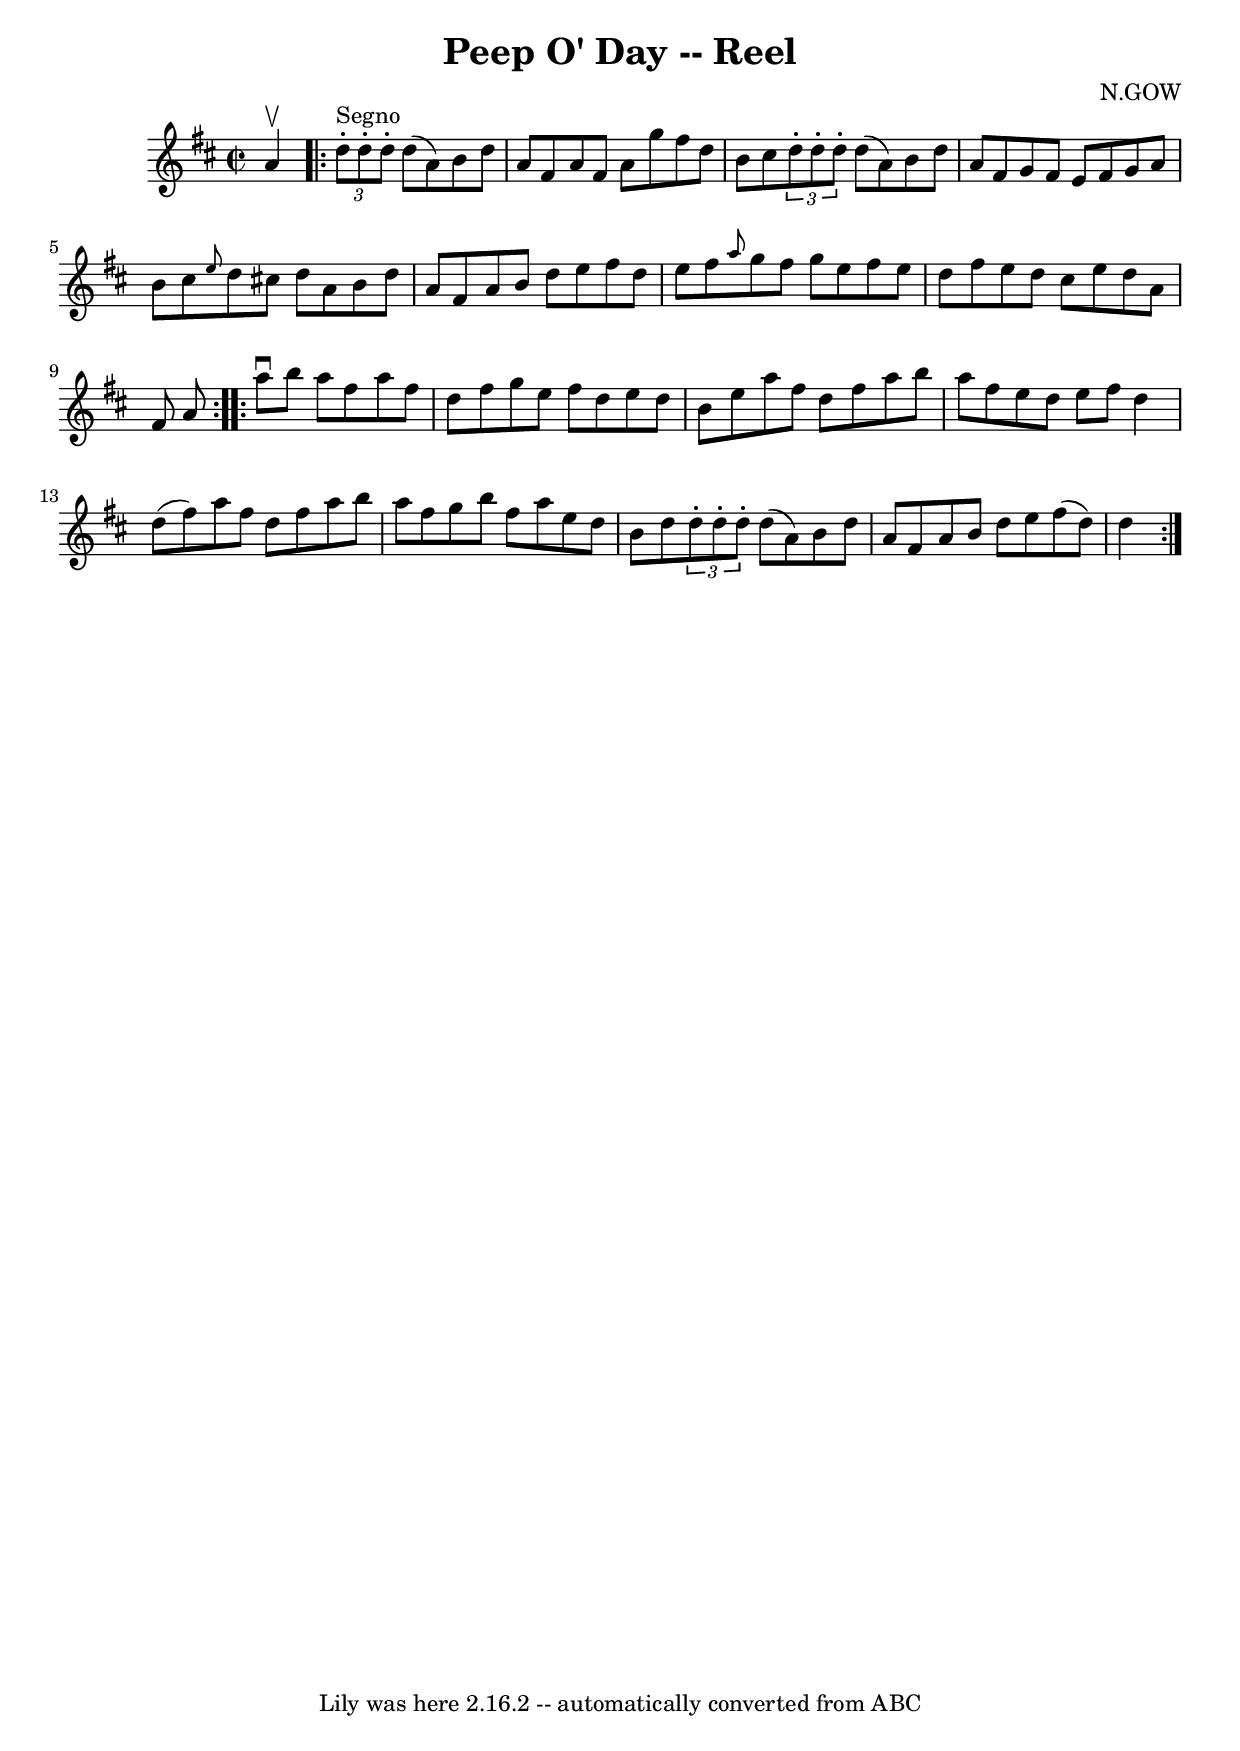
\version "2.7.40"
\include "Mammoth.ily"
\header {
	book = "Ryan's Mammoth Collection"
	composer = "N.GOW"
	crossRefNumber = "1"
	footnotes = "\\\\258"
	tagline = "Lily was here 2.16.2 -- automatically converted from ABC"
	title = "Peep O' Day -- Reel"
}
voicedefault =  {
\set Score.defaultBarType = "empty"

\override Staff.TimeSignature #'style = #'C
 \time 2/2 \key d \major a'4^\upbow   \repeat volta 2 {     \times 2/3 {   
d''8^"Segno"-. d''8 -. d''8 -. } d''8 (a'8) b'8 d''8 a'8   
 fis'8    |
 a'8 fis'8 a'8 g''8 fis''8 d''8 b'8    
cis''8    |
   \times 2/3 { d''8 -. d''8 -. d''8 -. } d''8 (
a'8) b'8 d''8 a'8 fis'8    |
 g'8 fis'8 e'8    
fis'8 g'8 a'8 b'8 cis''8    |
     \grace { e''8  } d''8 
 cis''!8 d''8 a'8 b'8 d''8 a'8 fis'8    |
 a'8    
b'8 d''8 e''8 fis''8 d''8 e''8 fis''8    |
 \grace {    
a''8  } g''8 fis''8 g''8 e''8 fis''8 e''8 d''8 fis''8    
|
 e''8 d''8 cis''8 e''8 d''8 a'8 fis'8 a'8    }   
  \repeat volta 2 { a''8^\downbow b''8 a''8 fis''8 a''8 fis''8 
 d''8 fis''8    |
 g''8 e''8 fis''8 d''8 e''8 d''8  
 b'8 e''8    |
 a''8 fis''8 d''8 fis''8 a''8 b''8    
a''8 fis''8    |
 e''8 d''8 e''8 fis''8 d''4 d''8 (
fis''8)   |
 a''8 fis''8 d''8 fis''8 a''8 b''8    
a''8 fis''8    |
 g''8 b''8 fis''8 a''8 e''8 d''8    
b'8 d''8    |
   \times 2/3 { d''8 -. d''8 -. d''8 -. } d''8 (
 a'8) b'8 d''8 a'8 fis'8    |
 a'8 b'8 d''8    
e''8 fis''8 (d''8) d''4        }   
}

\score{
    <<

	\context Staff="default"
	{
	    \voicedefault 
	}

    >>
	\layout {
	}
	\midi {}
}
